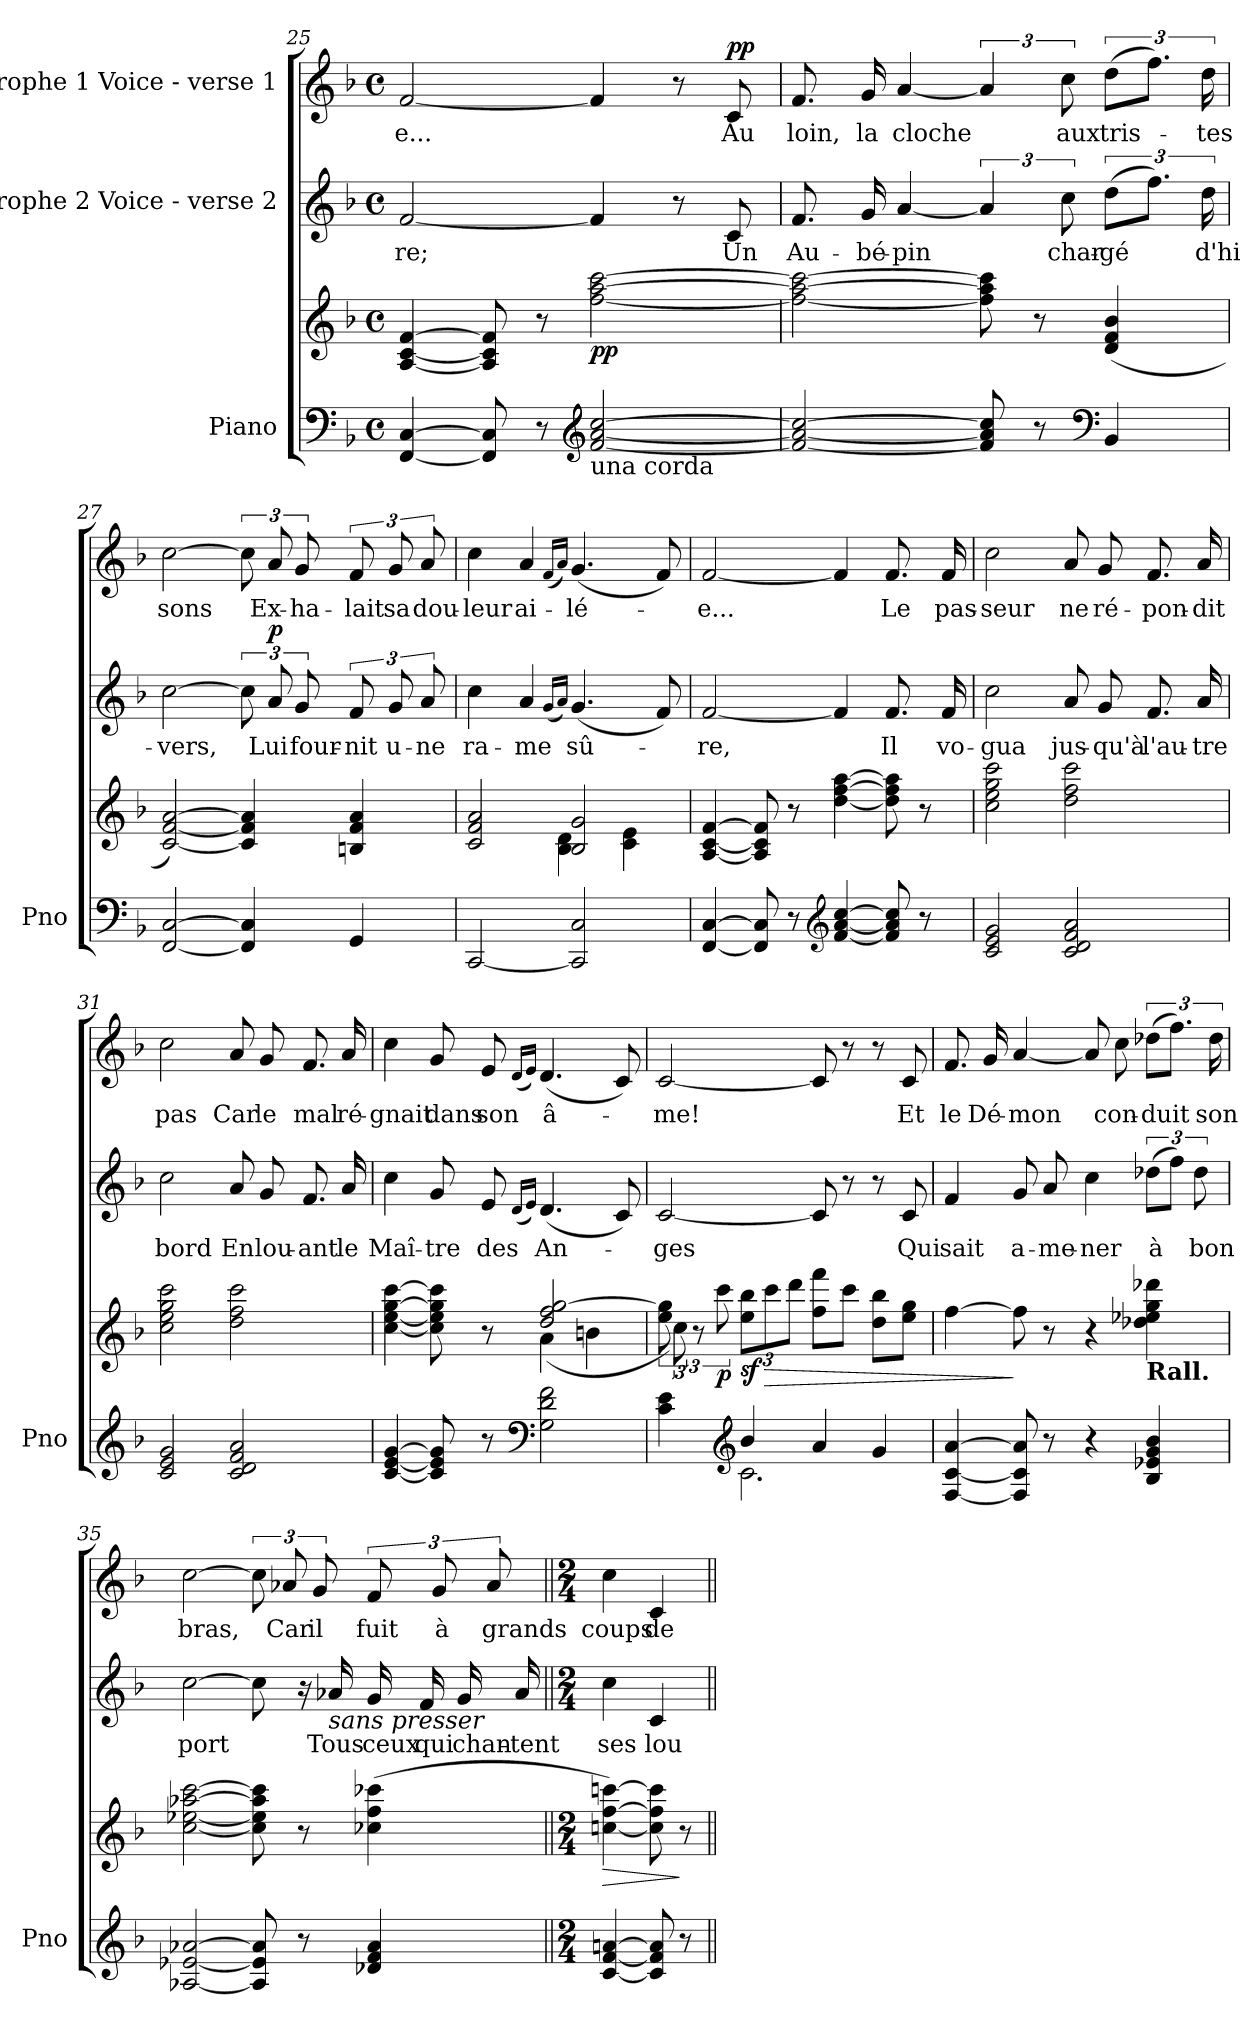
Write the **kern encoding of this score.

**kern	**kern	**dynam	**kern	**text	**dynam	**kern	**text	**dynam
*part3	*part3	*part3	*part2	*part2	*part2	*part1	*part1	*part1
*staff4	*staff3	*staff3/4	*staff2	*staff2	*staff2	*staff1	*staff1	*staff1
*I"Piano	*	*	*I"Strophe 2 Voice - verse 2	*	*	*I"Strophe 1 Voice - verse 1	*	*
*I'Pno	*	*	*	*	*	*	*	*
!!LO:LB:g=z
*clefF4	*clefG2	*	*clefG2	*	*	*clefG2	*	*
*k[b-]	*k[b-]	*	*k[b-]	*	*	*k[b-]	*	*
*M4/4	*M4/4	*	*M4/4	*	*	*M4/4	*	*
*met(c)	*met(c)	*	*met(c)	*	*	*met(c)	*	*
=25	=25	=25	=25	=25	=25	=25	=25	=25
*^	*^	*	*	*	*	*	*	*
!	!	!	!	!	!	!LO:LY:b	!	!	!LO:LY:b	!
2ryy	[<4FF/ [4C/	[<4A/ [4c/ [4f/	2ryy	.	[2f/	-re;	.	[2f/	e...	.
.	8FF/] 8C/]	8A/] 8c/] 8f/]	.	.	.	.	.	.	.	.
.	8r	8r	.	.	.	.	.	.	.	.
*clefG2	*	*	*	*	*	*	*	*	*	*
!LO:TX:b:t=una corda	!	!	!	!	!	!	!	!	!	!
!	!	!	!	!LO:DY:b	!	!	!	!	!	!
[<2f/ [2a/ [2cc/	2ryy	2ryy	[<2ff\ [>2aa\ [>2ccc\	pp	4f/]	.	.	4f/]	.	.
.	.	.	.	.	8r	.	.	8r	.	.
!	!	!	!	!	!	!LO:LY:b	!	!	!LO:LY:b	!LO:DY:a
.	.	.	.	.	8c/	Un	.	8c/	Au	pp
*v	*v	*	*	*	*	*	*	*	*	*
*	*v	*v	*	*	*	*	*	*	*
=26	=26	=26	=26	=26	=26	=26	=26	=26
!	!	!	!	!LO:LY:b	!	!	!LO:LY:b	!
2f/_ 2a/_ 2cc/_	2ff\_ 2aa\_ 2ccc\_	.	8.f/	Au-	.	8.f/	loin,	.
!	!	!	!	!LO:LY:b	!	!	!LO:LY:b	!
.	.	.	16g/	-bé-	.	16g/	la	.
!	!	!	!	!LO:LY:b	!	!	!LO:LY:b	!
.	.	.	[4a/	-pin	.	[4a/	cloche	.
8f/] 8a/] 8cc/]	8ff\] 8aa\] 8ccc\]	.	6a/]	.	.	6a/]	.	.
8r	8r	.	.	.	.	.	.	.
!	!	!	!	!LO:LY:b	!	!	!LO:LY:b	!
.	.	.	12cc\	char-	.	12cc\	aux	.
*clefF4	*	*	*	*	*	*	*	*
!	!	!	!	!LO:LY:b	!	!	!LO:LY:b	!
4BB-/	(>4d/ 4f/ 4b-/	.	(12dd\L	-gé	.	(12dd\L	tris-	.
.	.	.	12.ff\J)	.	.	12.ff\J)	.	.
!	!	!	!	!LO:LY:b	!	!	!LO:LY:b	!
.	.	.	24dd\	d'hi-	.	24dd\	-tes	.
=27	=27	=27	=27	=27	=27	=27	=27	=27
!	!	!	!	!LO:LY:b	!	!	!LO:LY:b	!
[2FF/ [2C/	[2c/ [>2f/ [2a/)	.	[2cc\	-vers,	.	[2cc\	sons	.
4FF/] 4C/]	4c/] 4f/] 4a/]	.	12cc\]	.	.	12cc\]	.	.
!	!	!	!	!LO:LY:b	!LO:DY:a	!	!LO:LY:b	!
.	.	.	12a/	Lui	p	12a/	Ex-	.
!	!	!	!	!LO:LY:b	!	!	!LO:LY:b	!
.	.	.	12g/	four-	.	12g/	-ha-	.
!	!	!	!	!LO:LY:b	!	!	!LO:LY:b	!
4GG/	4Bn/ 4f/ 4a/	.	12f/	-nit	.	12f/	-lait	.
!	!	!	!	!LO:LY:b	!	!	!LO:LY:b	!
.	.	.	12g/	u-	.	12g/	sa	.
!	!	!	!	!LO:LY:b	!	!	!LO:LY:b	!
.	.	.	12a/	-ne	.	12a/	dou-	.
!!LO:LB:g=z
=28	=28	=28	=28	=28	=28	=28	=28	=28
*	*^	*	*	*	*	*	*	*
!	!	!	!	!	!LO:LY:b	!	!	!LO:LY:b	!
[2CC/	2c/ 2f/ 2a/	2ryy	.	4cc\	ra-	.	4cc\	-leur	.
!	!	!	!	!	!LO:LY:b	!	!	!LO:LY:b	!
.	.	.	.	4a/	-me	.	4a/	ai-	.
.	.	.	.	(16qg/LL	.	.	(16qf/LL	.	.
.	.	.	.	16qa/JJ)	.	.	16qa/JJ)	.	.
!	!	!	!	!	!LO:LY:b	!	!	!LO:LY:b	!
2CC/] 2C/	2B-/ 2g/	4B-\ 4d\	.	(4.g/	sû-	.	(4.g/	-lé-	.
.	.	4c\ 4e\	.	.	.	.	.	.	.
.	.	.	.	8f/)	.	.	8f/)	.	.
*	*v	*v	*	*	*	*	*	*	*
=29	=29	=29	=29	=29	=29	=29	=29	=29
!	!	!	!	!LO:LY:b	!	!	!LO:LY:b	!
[4FF/ [4C/	[<4A/ [>4c/ [4f/	.	[2f/	-re,	.	[2f/	-e...	.
8FF/] 8C/]	8A/] 8c/] 8f/]	.	.	.	.	.	.	.
8r	8r	.	.	.	.	.	.	.
*clefG2	*	*	*	*	*	*	*	*
[4f/ [>4a/ [4cc/	[4dd\ [4ff\ [4aa\	.	4f/]	.	.	4f/]	.	.
!	!	!	!	!LO:LY:b	!	!	!LO:LY:b	!LO:DY:a
!	!	!	!	!	!	!	!	!LO:DY:n=1:a
8f/] 8a/] 8cc/]	8dd\] 8ff\] 8aa\]	.	8.f/	Il	.	8.f/	Le	other-dynamics f
8r	8r	.	.	.	.	.	.	.
!	!	!	!	!LO:LY:b	!	!	!LO:LY:b	!
.	.	.	16f/	vo-	.	16f/	pas-	.
=30	=30	=30	=30	=30	=30	=30	=30	=30
!	!	!	!	!LO:LY:b	!	!	!LO:LY:b	!
2c/ 2e/ 2g/	2cc\ 2ee\ 2gg\ 2ccc\	.	2cc\	-gua	.	2cc\	-seur	.
!	!	!LO:DY:b	!	!LO:LY:b	!	!	!LO:LY:b	!
!	!	!LO:DY:n=1:b	!	!	!	!	!	!
2c/ 2d/ 2f/ 2a/	2dd\ 2ff\ 2ccc\	other-dynamics f	8a/	jus-	.	8a/	ne	.
!	!	!	!	!LO:LY:b	!	!	!LO:LY:b	!
.	.	.	8g/	-qu'à	.	8g/	ré-	.
!	!	!	!	!LO:LY:b	!	!	!LO:LY:b	!
.	.	.	8.f/	l'au-	.	8.f/	-pon-	.
!	!	!	!	!LO:LY:b	!	!	!LO:LY:b	!
.	.	.	16a/	-tre	.	16a/	-dit	.
!!LO:PB:g=z
=31	=31	=31	=31	=31	=31	=31	=31	=31
!	!	!	!	!LO:LY:b	!	!	!LO:LY:b	!
2c/ 2e/ 2g/	2cc\ 2ee\ 2gg\ 2ccc\	.	2cc\	bord	.	2cc\	pas	.
!	!	!	!	!LO:LY:b	!	!	!LO:LY:b	!
2c/ 2d/ 2f/ 2a/	2dd\ 2ff\ 2ccc\	.	8a/	En	.	8a/	Car	.
!	!	!	!	!LO:LY:b	!	!	!LO:LY:b	!
.	.	.	8g/	lou-	.	8g/	le	.
!	!	!	!	!LO:LY:b	!	!	!LO:LY:b	!
.	.	.	8.f/	-ant	.	8.f/	mal	.
!	!	!	!	!LO:LY:b	!	!	!LO:LY:b	!
.	.	.	16a/	le	.	16a/	ré-	.
=32	=32	=32	=32	=32	=32	=32	=32	=32
*	*^	*	*	*	*	*	*	*
!	!	!	!	!	!LO:LY:b	!	!	!LO:LY:b	!
[4c/ [>4e/ [4g/	[4cc\ [4ee\ [>4gg\ [>4ccc\	2ryy	.	4cc\	Maî-	.	4cc\	-gnait	.
!	!	!	!	!	!LO:LY:b	!	!	!LO:LY:b	!
8c/] 8e/] 8g/]	8cc\] 8ee\] 8gg\] 8ccc\]	.	.	8g/	-tre	.	8g/	dans	.
!	!	!	!	!	!LO:LY:b	!	!	!LO:LY:b	!
8r	8r	.	.	8e/	des	.	8e/	son	.
*clefF4	*	*	*	*	*	*	*	*	*
.	.	.	.	(16qd/LL	.	.	(16qd/LL	.	.
.	.	.	.	16qe/JJ)	.	.	16qe/JJ)	.	.
!	!	!	!	!	!LO:LY:b	!	!	!LO:LY:b	!
2G\ 2d\ 2f\	2dd/ 2ff/ [2gg/	(4a\	.	(4.d/	An-	.	(4.d/	â-	.
.	.	4bn\	.	.	.	.	.	.	.
.	.	.	.	8c/)	.	.	8c/)	.	.
=33	=33	=33	=33	=33	=33	=33	=33	=33	=33
*^	*	*	*	*	*	*	*	*	*
!	!	!	!	!	!	!LO:LY:b	!	!	!LO:LY:b	!
4c\ 4e\	4ryy	12ee\ 12gg\]	12cc\)	.	[2c/	-ges	.	[2c/	-me!	.
.	.	12r	12ryy	.	.	.	.	.	.	.
!	!	!	!	!LO:DY:b	!	!	!	!	!	!
.	.	12ccc\	12ryy	p	.	.	.	.	.	.
*clefG2	*	*	*	*	*	*	*	*	*	*
!	!	!	!	!LO:DY:b	!	!	!	!	!	!
4b-/	2.c\	12ee\ 12bb-\L	4ryy	sf	.	.	.	.	.	.
!	!	!	!	!LO:HP:b	!	!	!	!	!	!
.	.	12ccc\	.	>	.	.	.	.	.	.
.	.	12ddd\J	.	.	.	.	.	.	.	.
4a/	.	8ff\ 8fff\L	2ryy	.	8c/]	.	.	8c/]	.	.
.	.	8ccc\J	.	.	8r	.	.	8r	.	.
4g/	.	8dd\ 8bb-\L	.	.	8r	.	.	8r	.	.
!	!	!	!	!	!	!LO:LY:b	!	!	!LO:LY:b	!
.	.	8ee\ 8gg\J	.	.	8c/	Qui	.	8c/	Et	.
*v	*v	*	*	*	*	*	*	*	*	*
*	*v	*v	*	*	*	*	*	*	*
!!LO:LB:g=z
=34	=34	=34	=34	=34	=34	=34	=34	=34
!	!	!	!	!LO:LY:b	!	!	!LO:LY:b	!
[4F/ [>4c/ [4a/	[4ff\	.	4f/	sait	.	8.f/	le	.
!	!	!	!	!	!	!	!LO:LY:b	!
.	.	.	.	.	.	16g/	Dé-	.
!	!	!	!	!LO:LY:b	!	!	!LO:LY:b	!
8F/] 8c/] 8a/]	8ff\]	]	8g/	a-	.	[4a/	-mon	.
!	!	!	!	!LO:LY:b	!	!	!	!
8r	8r	.	8a/	-me-	.	.	.	.
!	!	!	!	!LO:LY:b	!	!	!	!
4r	4r	.	4cc\	-ner	.	8a/]	.	.
!	!	!	!	!	!	!	!LO:LY:b	!
.	.	.	.	.	.	8cc\	con-	.
!	!LO:TX:b:B:t=Rall.	!	!	!	!	!	!	!
!	!	!	!	!LO:LY:b	!	!	!LO:LY:b	!
4B-/ 4e-X/ 4g/ 4b-/	4dd-X\ 4ee-X\ 4gg\ 4ddd-X\	.	(12dd-X\L	à	.	(12dd-X\L	-duit	.
.	.	.	12ff\J)	.	.	12.ff\J)	.	.
!	!	!	!	!LO:LY:b	!	!	!	!
.	.	.	12dd-\	bon	.	.	.	.
!	!	!	!	!	!	!	!LO:LY:b	!
.	.	.	.	.	.	24dd-\	son	.
=35	=35	=35	=35	=35	=35	=35	=35	=35
!	!	!	!	!LO:LY:b	!	!	!LO:LY:b	!
[2A-X/ [>2e-X/ [2a-X/	[2cc\ [<2ee-X\ [2aa-X\ [2ccc\	.	[2cc\	port	.	[2cc\	bras,	.
8A-/] 8e-/] 8a-/]	8cc\] 8ee-\] 8aa-\] 8ccc\]	.	8cc\]	.	.	12cc\]	.	.
!	!	!	!	!	!	!	!LO:LY:b	!
.	.	.	.	.	.	12a-X/	Car	.
8r	8r	.	16r	.	.	.	.	.
!	!	!	!	!	!	!	!LO:LY:b	!
.	.	.	.	.	.	12g/	il	.
!	!	!	!LO:TX:b:i:t=sans presser	!	!	!	!	!
!	!	!	!	!LO:LY:b	!	!	!	!
.	.	.	16a-X/	Tous	.	.	.	.
!	!	!	!	!LO:LY:b	!	!	!LO:LY:b	!
4d-X/ 4f/ 4a-/	(4cc-X\ 4ff\ 4ccc-X\	.	16g/	ceux	.	12f/	fuit	.
!	!	!	!	!LO:LY:b	!	!	!	!
.	.	.	16f/	qui	.	.	.	.
!	!	!	!	!	!	!	!LO:LY:b	!
.	.	.	.	.	.	12g/	à	.
!	!	!	!	!LO:LY:b	!	!	!	!
.	.	.	16g/	chan-	.	.	.	.
!	!	!	!	!	!	!	!LO:LY:b	!
.	.	.	.	.	.	12a-/	grands	.
!	!	!	!	!LO:LY:b	!	!	!	!
.	.	.	16a-/	-tent	.	.	.	.
=36||	=36||	=36||	=36||	=36||	=36||	=36||	=36||	=36||
*M2/4	*M2/4	*	*M2/4	*	*	*M2/4	*	*
!	!	!LO:HP:b	!	!LO:LY:b	!	!	!LO:LY:b	!
[4c/ [>4f/ [4an/	[4ccn\ [4ff\ [4cccn\)	>	4cc\	ses	.	4cc\	coups	.
!	!	!	!	!LO:LY:b	!	!	!LO:LY:b	!
8c/] 8f/] 8a/]	8cc\] 8ff\] 8ccc\]	.	4c/	lou-	.	4c/	de	.
8r	8r	]	.	.	.	.	.	.
=||	=||	=||	=||	=||	=||	=||	=||	=||
*-	*-	*-	*-	*-	*-	*-	*-	*-
